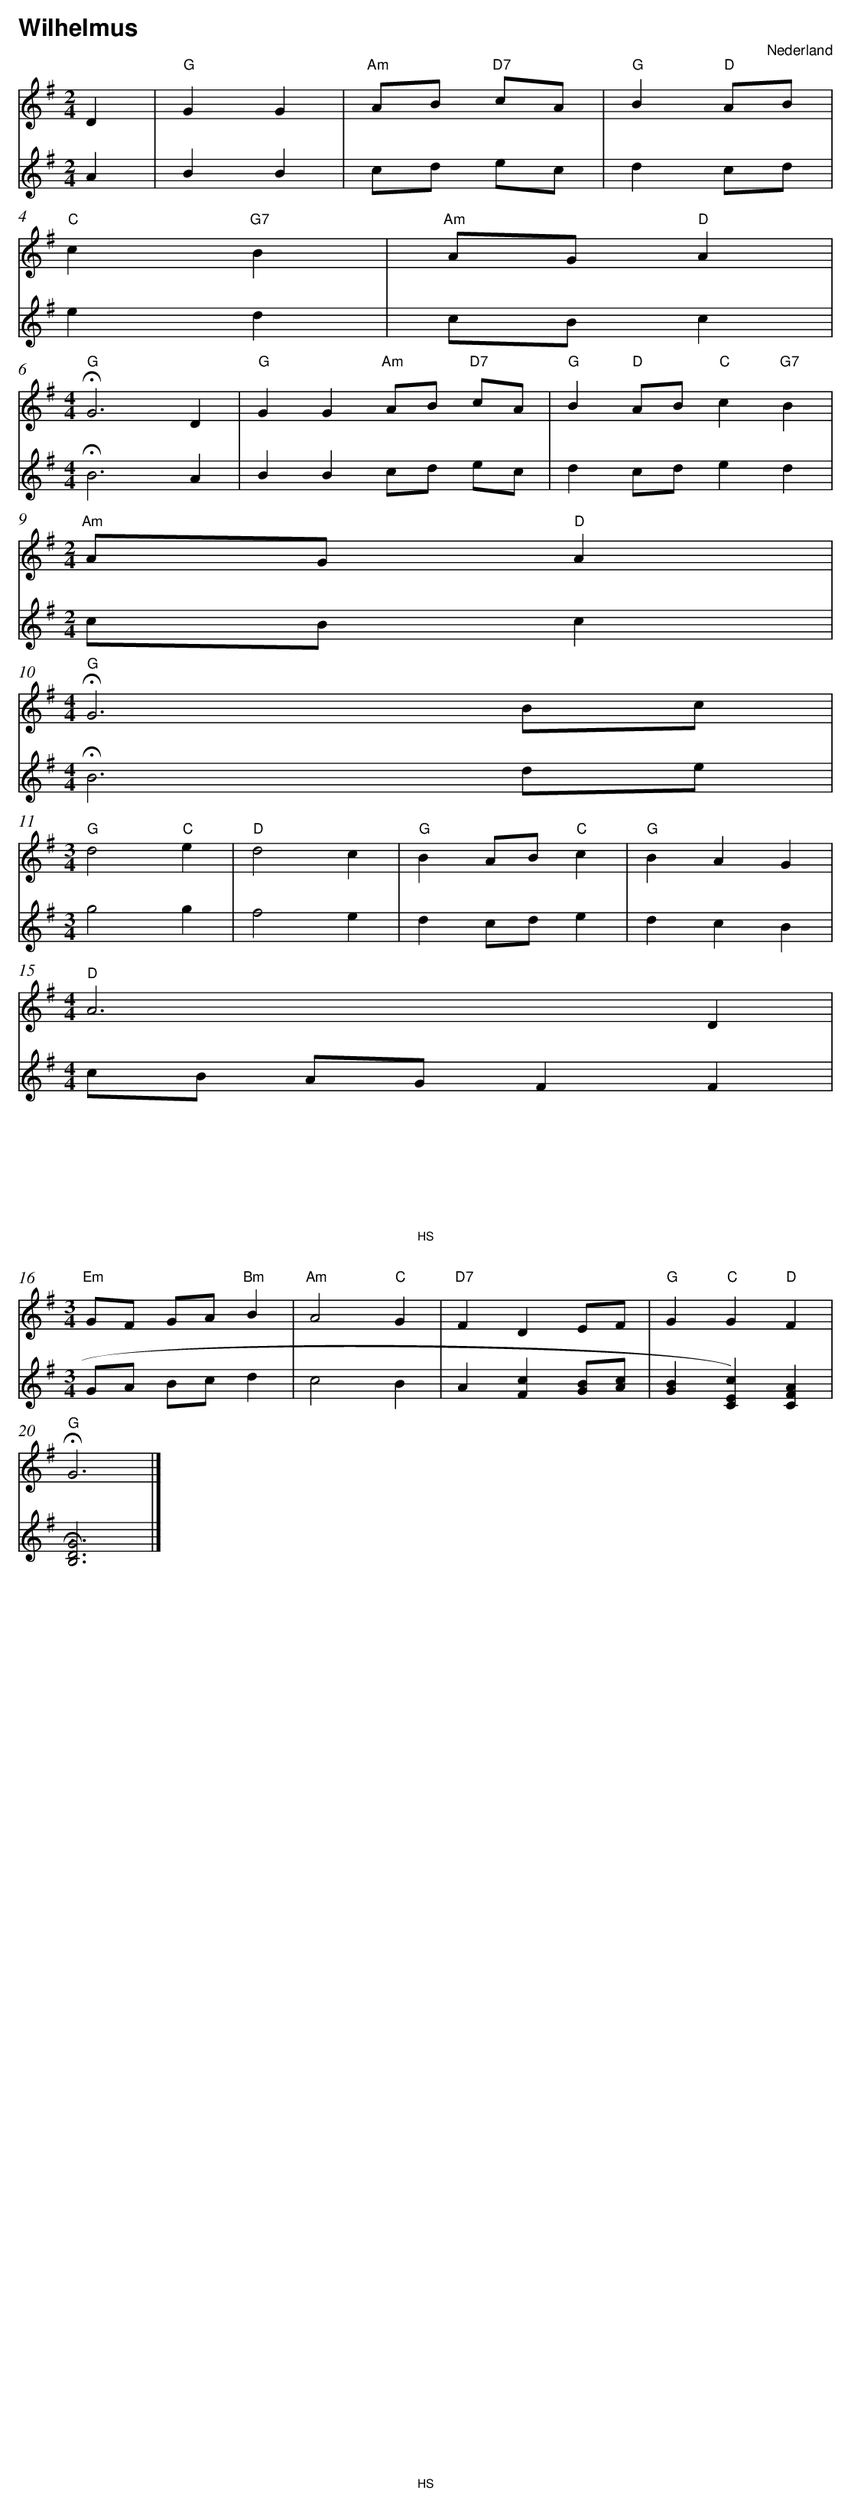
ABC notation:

X:1
T:Wilhelmus
O:Nederland
M:2/4
L:1/8
Q:1/4=91
K:G
V:1
D2 |"G" G2 G2 |"Am" AB "D7" cA |"G" B2 "D" AB |
"C" c2 "G7" B2 |"Am" AG "D" A2 |
M:4/4
"G" HG6 D2 |"G" G2 G2 "Am" AB "D7" cA |"G" B2 "D" AB "C" c2 "G7" B2 |
M:2/4
"Am" AG "D" A2 |
M:4/4
"G" HG6 Bc |
M:3/4
"G" d4 "C" e2 |"D" d4 c2 |"G" B2 AB "C" c2 |"G" B2 A2 G2 |
M:4/4
"D" A6 D2 |
M:3/4
"Em" GF GA "Bm" B2 |"Am" A4 "C" G2 |"D7" F2 D2 EF |"G" G2 "C" G2 "D" F2 |
"G" HG6 |]
V:2
M:2/4
A2 |B2 B2 |cd ec |d2 cd |
e2 d2 |cB c2 |
M:4/4
HB6 A2 |B2 B2 cd ec |d2 cd e2 d2 |
M:2/4
cB c2 |
M:4/4
HB6 de |
M:3/4
g4 g2 |f4 e2 |d2 cd e2 |d2 c2 B2 |
M:4/4
cB AG F2 F2 |
M:3/4
GA Bc d2 |c4 B2 |A2 [c2F2][BG][cA]|[B2G2][c2)C2 E2][A2C2 F2]|
[HG6D6 B,6]|]
